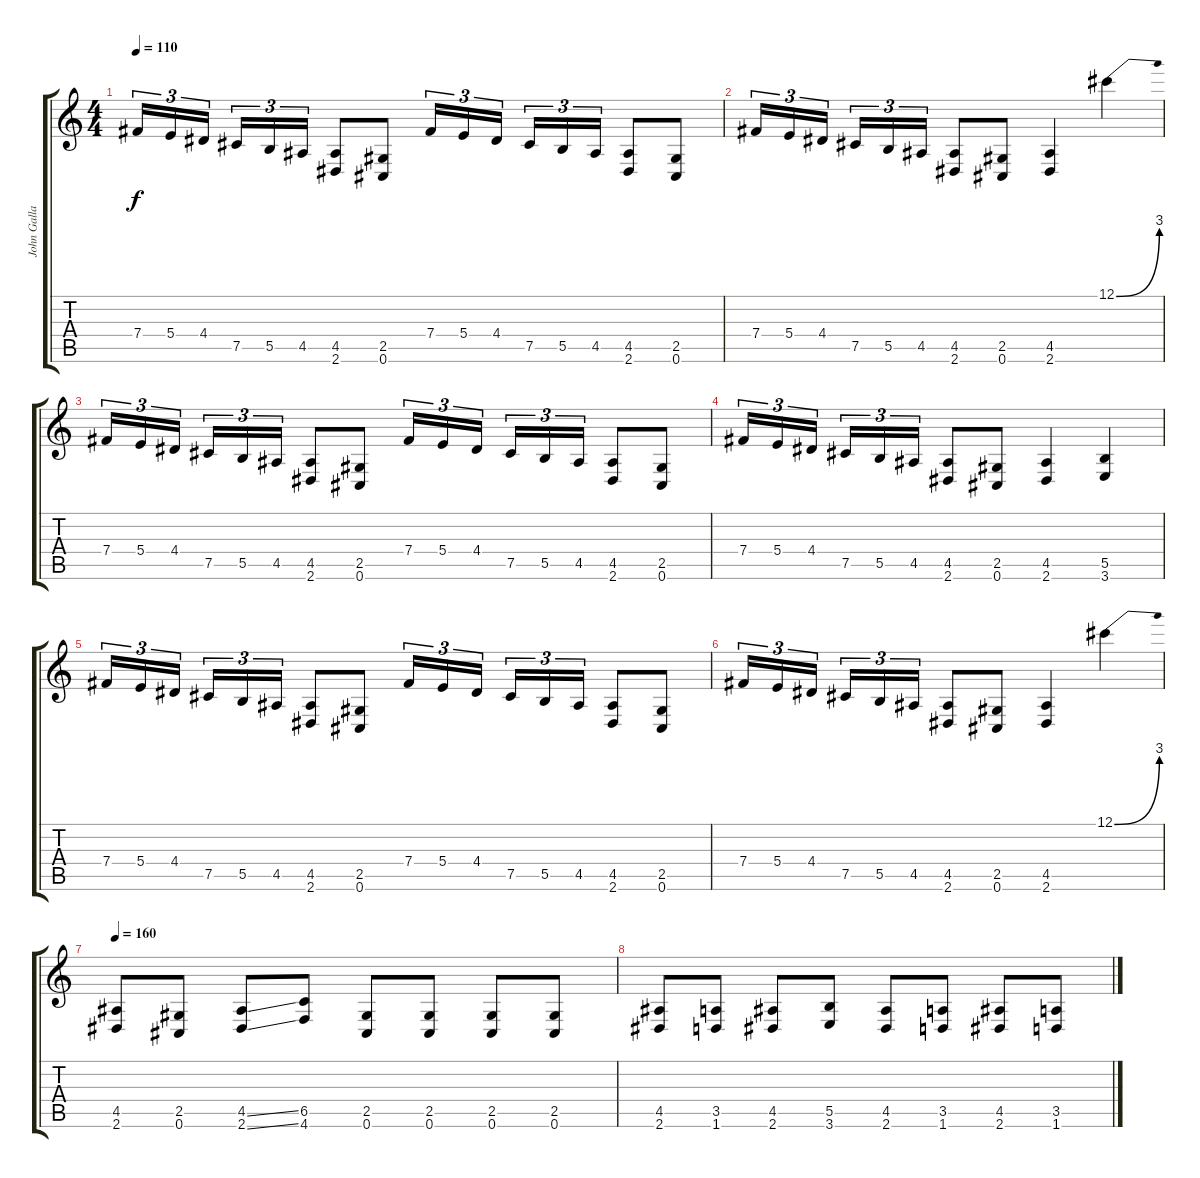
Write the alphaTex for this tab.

\track ("John Gallagher" "John Galla") {instrument distortionguitar}
\staff {score tabs}
\tuning (Db4 Ab3 E3 B2 Gb2 Db2) {hide}
\ts (4 4)
\tempo 110
\clef g2
\ks c
7.4.16{tu (3 2) dy f} 5.4.16{tu (3 2)} 4.4.16{tu (3 2) beam splitsecondary} 7.5.16{tu (3 2)} 5.5.16{tu (3 2)} 4.5.16{tu (3 2)} (4.5 2.6).8 (2.5 0.6).8 7.4.16{tu (3 2)} 5.4.16{tu (3 2)} 4.4.16{tu (3 2) beam splitsecondary} 7.5.16{tu (3 2)} 5.5.16{tu (3 2)} 4.5.16{tu (3 2)} (4.5 2.6).8 (2.5 0.6).8 |
7.4.16{tu (3 2)} 5.4.16{tu (3 2)} 4.4.16{tu (3 2) beam splitsecondary} 7.5.16{tu (3 2)} 5.5.16{tu (3 2)} 4.5.16{tu (3 2)} (4.5 2.6).8 (2.5 0.6).8 (4.5 2.6).4 12.1{be (bend 0 0 60 12)}.4 |
7.4.16{tu (3 2)} 5.4.16{tu (3 2)} 4.4.16{tu (3 2) beam splitsecondary} 7.5.16{tu (3 2)} 5.5.16{tu (3 2)} 4.5.16{tu (3 2)} (4.5 2.6).8 (2.5 0.6).8 7.4.16{tu (3 2)} 5.4.16{tu (3 2)} 4.4.16{tu (3 2) beam splitsecondary} 7.5.16{tu (3 2)} 5.5.16{tu (3 2)} 4.5.16{tu (3 2)} (4.5 2.6).8 (2.5 0.6).8 |
7.4.16{tu (3 2)} 5.4.16{tu (3 2)} 4.4.16{tu (3 2) beam splitsecondary} 7.5.16{tu (3 2)} 5.5.16{tu (3 2)} 4.5.16{tu (3 2)} (4.5 2.6).8 (2.5 0.6).8 (4.5 2.6).4 (5.5 3.6).4 |
7.4.16{tu (3 2)} 5.4.16{tu (3 2)} 4.4.16{tu (3 2) beam splitsecondary} 7.5.16{tu (3 2)} 5.5.16{tu (3 2)} 4.5.16{tu (3 2)} (4.5 2.6).8 (2.5 0.6).8 7.4.16{tu (3 2)} 5.4.16{tu (3 2)} 4.4.16{tu (3 2) beam splitsecondary} 7.5.16{tu (3 2)} 5.5.16{tu (3 2)} 4.5.16{tu (3 2)} (4.5 2.6).8 (2.5 0.6).8 |
7.4.16{tu (3 2)} 5.4.16{tu (3 2)} 4.4.16{tu (3 2) beam splitsecondary} 7.5.16{tu (3 2)} 5.5.16{tu (3 2)} 4.5.16{tu (3 2)} (4.5 2.6).8 (2.5 0.6).8 (4.5 2.6).4 12.1{be (bend 0 0 60 12)}.4 |
\tempo 160
(4.5 2.6).8 (2.5 0.6).8 (4.5{ss} 2.6{ss}).8 (6.5 4.6).8 (2.5 0.6).8 (2.5 0.6).8 (2.5 0.6).8 (2.5 0.6).8 |
(4.5 2.6).8 (3.5 1.6).8 (4.5 2.6).8 (5.5 3.6).8 (4.5 2.6).8 (3.5 1.6).8 (4.5 2.6).8 (3.5 1.6).8
